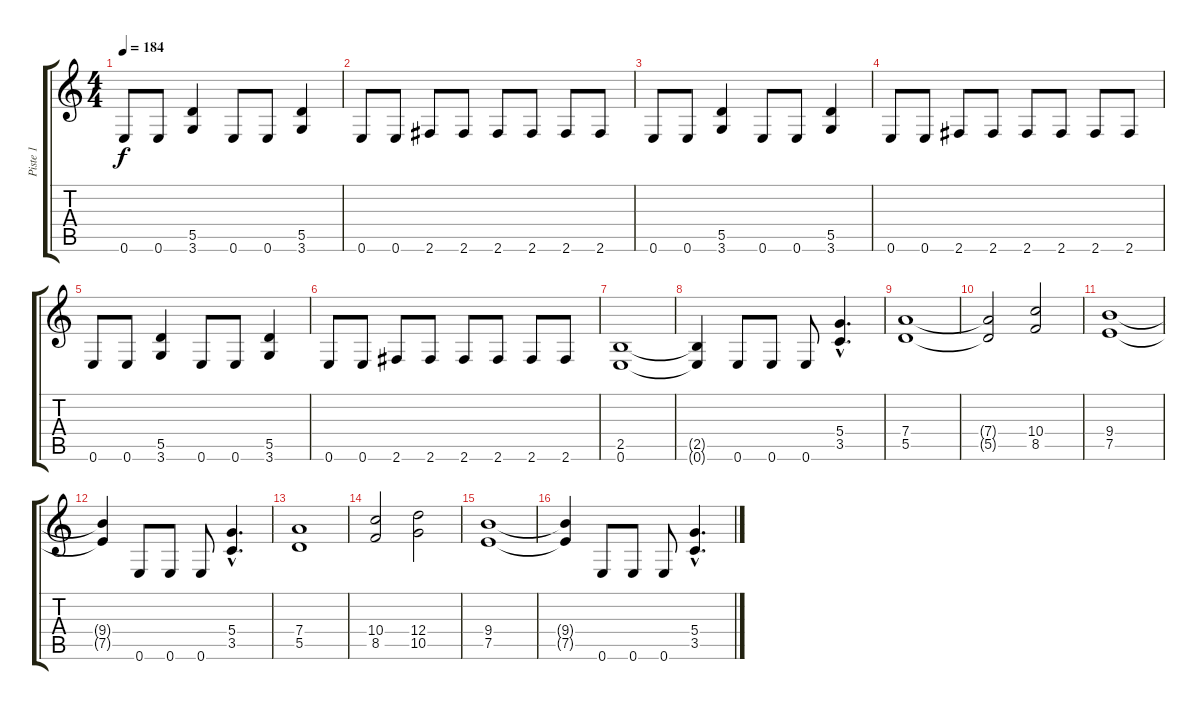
\track ("Piste 1" "Piste 1") {instrument distortionguitar}
\staff {score tabs}
\tuning (E4 B3 G3 D3 A2 E2) {hide}
\ts (4 4)
\tempo 184
\clef g2
\ks c
0.6.8{dy f} 0.6.8 (5.5 3.6).4 0.6.8 0.6.8 (5.5 3.6).4 |
0.6.8 0.6.8 2.6.8 2.6.8 2.6.8 2.6.8 2.6.8 2.6.8 |
0.6.8 0.6.8 (5.5 3.6).4 0.6.8 0.6.8 (5.5 3.6).4 |
0.6.8 0.6.8 2.6.8 2.6.8 2.6.8 2.6.8 2.6.8 2.6.8 |
0.6.8 0.6.8 (5.5 3.6).4 0.6.8 0.6.8 (5.5 3.6).4 |
0.6.8 0.6.8 2.6.8 2.6.8 2.6.8 2.6.8 2.6.8 2.6.8 |
(2.5 0.6).1 |
(2.5{t} 0.6{t}).4 0.6.8 0.6.8 0.6.8 (5.4{hac} 3.5{hac}).4{d} |
(7.4 5.5).1 |
(7.4{t} 5.5{t}).2 (10.4 8.5).2 |
(9.4 7.5).1 |
(9.4{t} 7.5{t}).4 0.6.8 0.6.8 0.6.8 (5.4{hac} 3.5{hac}).4{d} |
(7.4 5.5).1 |
(10.4 8.5).2 (12.4 10.5).2 |
(9.4 7.5).1 |
(9.4{t} 7.5{t}).4 0.6.8 0.6.8 0.6.8 (5.4{hac} 3.5{hac}).4{d}
